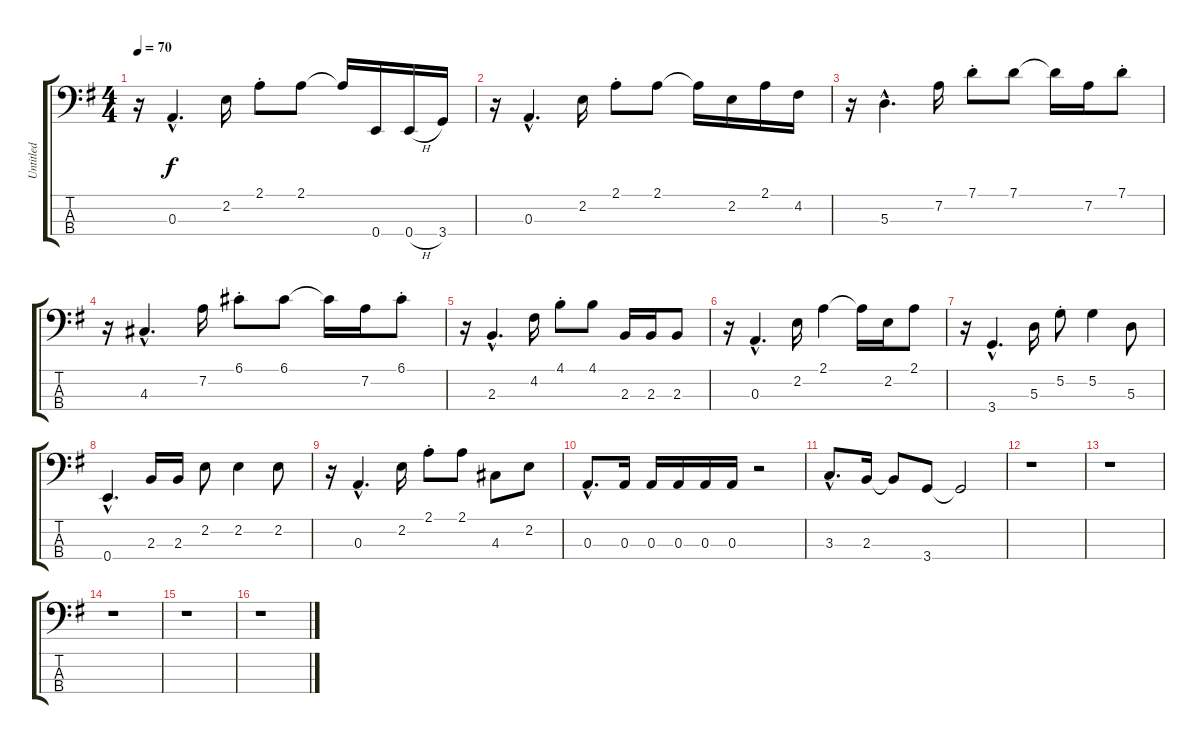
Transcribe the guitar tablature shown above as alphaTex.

\track ("Untitled" "Untitled") {instrument electricbassfinger}
\staff {score tabs}
\tuning (G2 D2 A1 E1) {hide}
\ts (4 4)
\tempo 70
\clef f4
\ks g
r.16{dy f} 0.3{hac}.4{d} 2.2.16 2.1{st}.8 2.1.8 2.1{t}.16 0.4.16 0.4{h}.16 3.4.16 |
r.16 0.3{hac}.4{d} 2.2.16 2.1{st}.8 2.1.8 2.1{t}.16 2.2.16 2.1.16 4.2.16 |
r.16 5.3{hac}.4{d} 7.2.16 7.1{st}.8 7.1.8 7.1{t}.16 7.2.16 7.1{st}.8 |
r.16 4.3{hac}.4{d} 7.2.16 6.1{st}.8 6.1.8 6.1{t}.16 7.2.16 6.1{st}.8 |
r.16 2.3{hac}.4{d} 4.2.16 4.1{st}.8 4.1.8 2.3.16 2.3.16 2.3.8 |
r.16 0.3{hac}.4{d} 2.2.16 2.1.4 2.1{t}.16 2.2.16 2.1.8 |
r.16 3.4{hac}.4{d} 5.3.16 5.2{st}.8 5.2.4 5.3.8 |
0.4{hac}.4{d} 2.3.16 2.3.16 2.2.8 2.2.4 2.2.8 |
r.16 0.3{hac}.4{d} 2.2.16 2.1{st}.8 2.1.8 4.3.8 2.2.8 |
0.3{hac}.8{d} 0.3.16 0.3.16 0.3.16 0.3.16 0.3.16 r.2 |
3.3{hac}.8{d} 2.3.16 2.3{t}.8 3.4.8 3.4{t}.2 |
r.1 |
r.1 |
r.1 |
r.1 |
r.1
